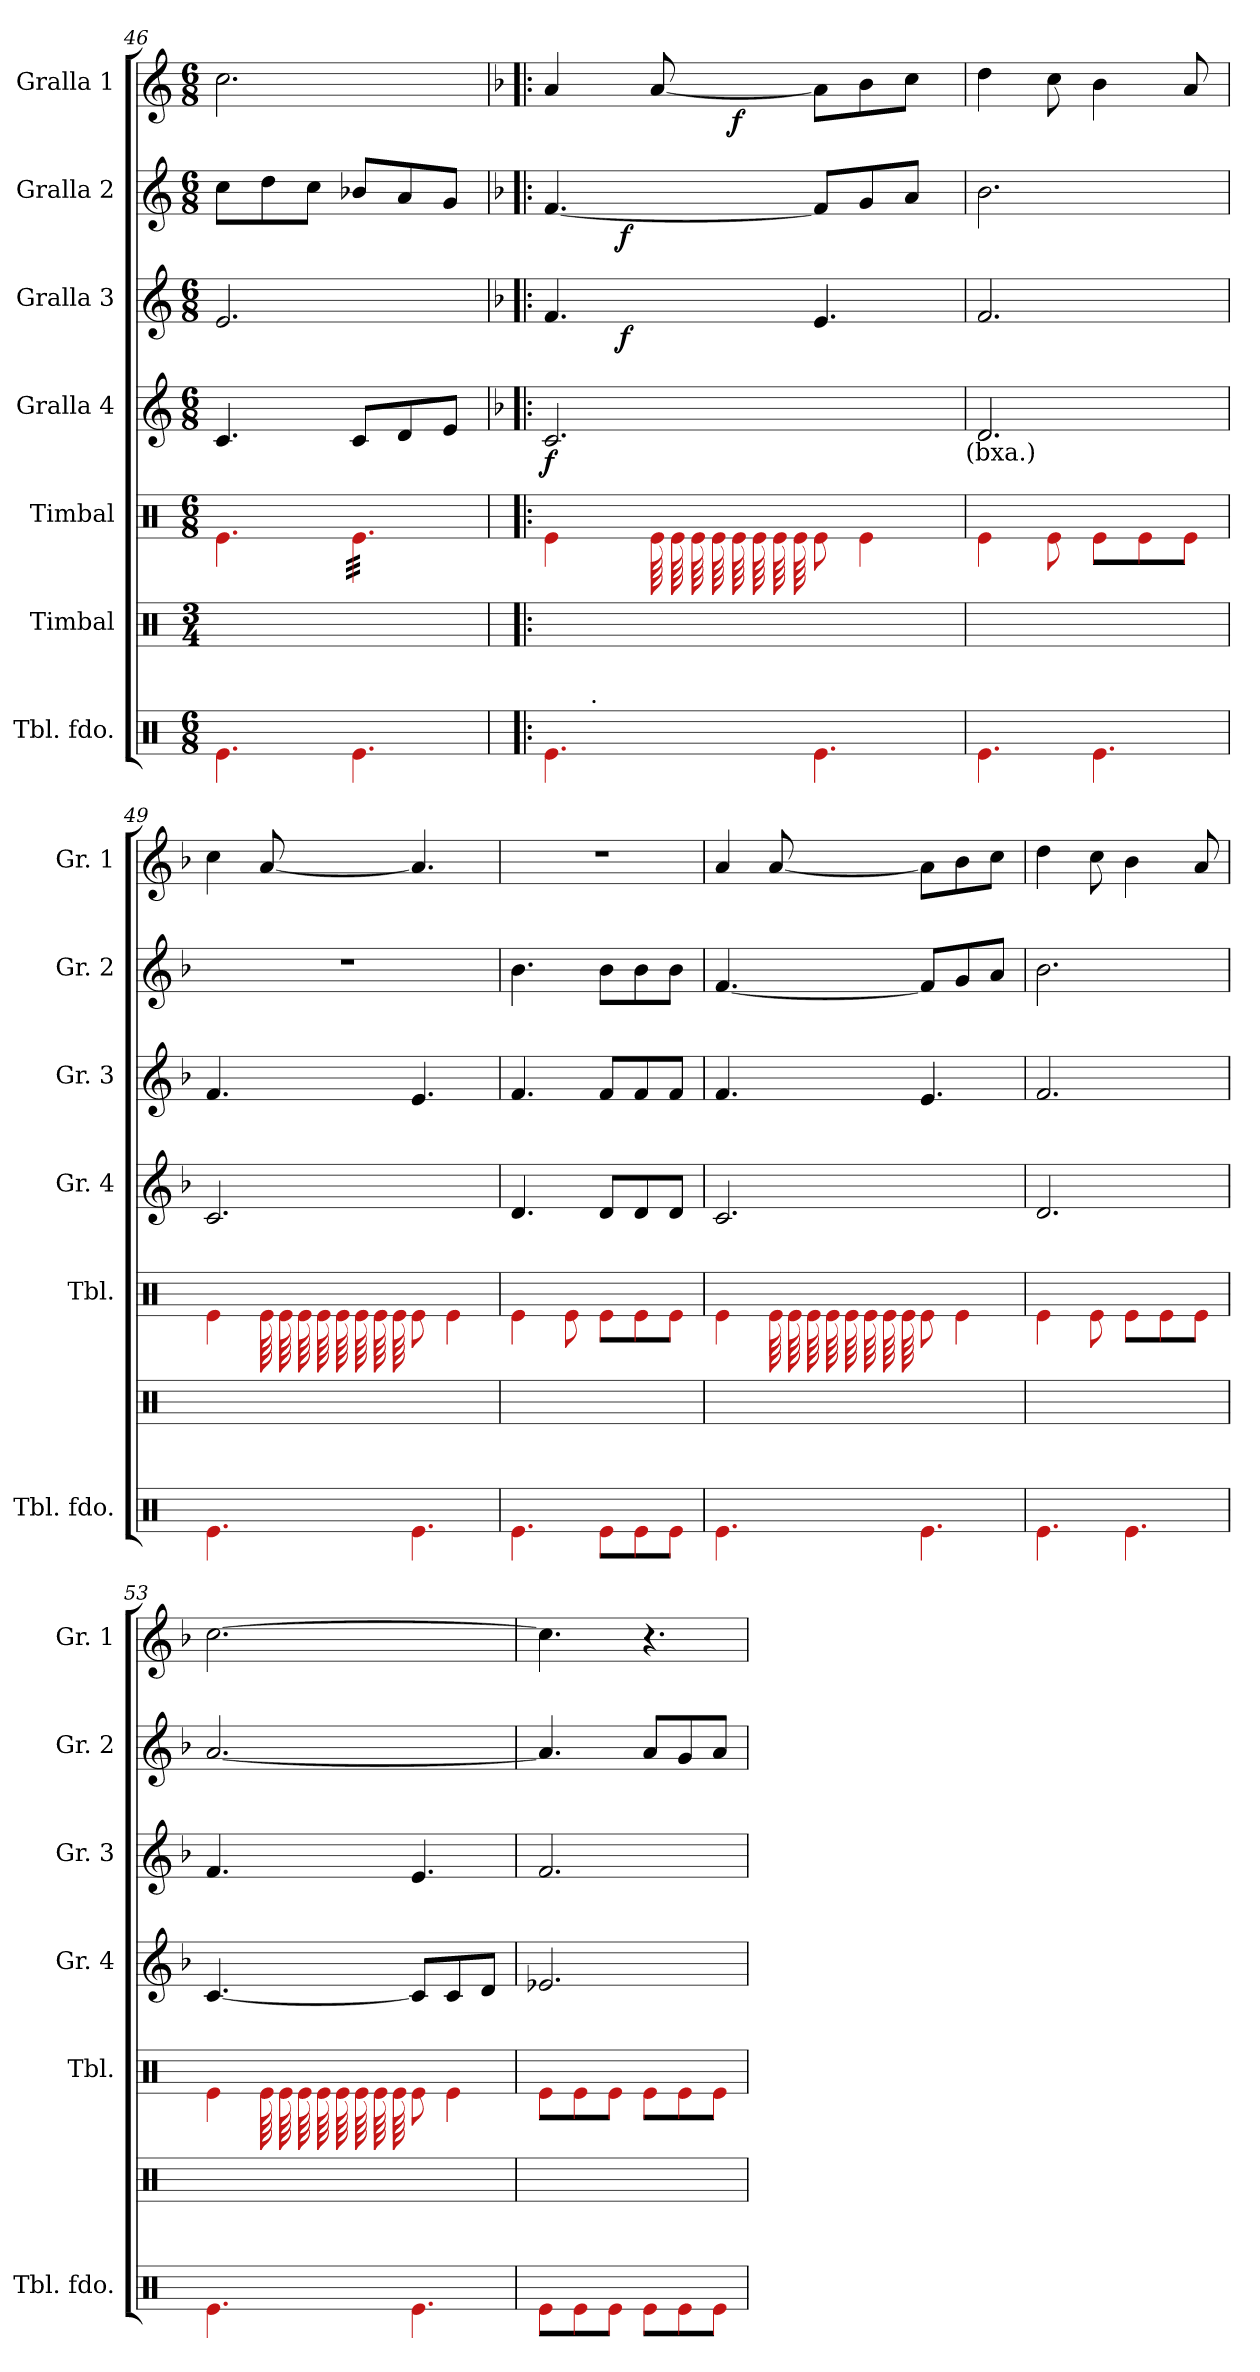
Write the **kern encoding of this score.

**kern	**kern	**kern	**kern	**dynam	**kern	**dynam	**kern	**dynam	**kern	**dynam
*part7	*part6	*part5	*part4	*part4	*part3	*part3	*part2	*part2	*part1	*part1
*staff7	*staff6	*staff5	*staff4	*staff4	*staff3	*staff3	*staff2	*staff2	*staff1	*staff1
*I"Tbl. fdo.	*I"Timbal	*I"Timbal	*I"Gralla 4	*	*I"Gralla 3	*	*I"Gralla 2	*	*I"Gralla 1	*
*I'Tbl. fdo.	*	*I'Tbl.	*I'Gr. 4	*	*I'Gr. 3	*	*I'Gr. 2	*	*I'Gr. 1	*
*clefX	*clefX	*clefX	*clefG2	*	*clefG2	*	*clefG2	*	*clefG2	*
*k[]	*k[]	*k[]	*k[]	*	*k[]	*	*k[]	*	*k[]	*
*M6/8	*M3/4	*M6/8	*M6/8	*	*M6/8	*	*M6/8	*	*M6/8	*
=46	=46	=46	=46	=46	=46	=46	=46	=46	=46	=46
4.e\	2.ryy	4.e\	4.c/	.	2.e/	.	8cc\L	.	2.cc\	.
.	.	.	.	.	.	.	8dd\	.	.	.
.	.	.	.	.	.	.	8cc\J	.	.	.
*	*	*tremolo	*	*	*	*	*	*	*	*
4.e\	.	32e\LLL	8c/L	.	.	.	8b-X/L	.	.	.
.	.	32e\	.	.	.	.	.	.	.	.
.	.	32e\	.	.	.	.	.	.	.	.
.	.	32e\	.	.	.	.	.	.	.	.
.	.	32e\	8d/	.	.	.	8a/	.	.	.
.	.	32e\	.	.	.	.	.	.	.	.
.	.	32e\	.	.	.	.	.	.	.	.
.	.	32e\	.	.	.	.	.	.	.	.
.	.	32e\	8e/J	.	.	.	8g/J	.	.	.
.	.	32e\	.	.	.	.	.	.	.	.
.	.	32e\	.	.	.	.	.	.	.	.
.	.	32e\JJJ	.	.	.	.	.	.	.	.
*	*	*Xtremolo	*	*	*	*	*	*	*	*
!!LO:LB:g=z
=47!|:	=47!|:	=47!|:	=47!|:	=47!|:	=47!|:	=47!|:	=47!|:	=47!|:	=47!|:	=47!|:
*	*	*	*k[b-]	*	*k[b-]	*	*k[b-]	*	*k[b-]	*
*	*	*	*F:	*	*F:	*	*F:	*	*F:	*
!	!	!	!	!LO:DY:b	!	!	!	!	!	!
*^	*	*	*	*	*^	*	*^	*	*^	*
4.e\	8ryy	2.ryy	4e\	2.c/	f	4.f/	8.ryy	.	[4.f/	8.ryy	.	4a/	4ryy	.
!	!LO:TX:a:t=.	!	!	!	!	!	!	!	!	!	!	!	!	!
.	2ryy	.	.	.	.	.	.	.	.	.	.	.	.	.
!	!	!	!	!	!	!	!	!LO:DY:b	!	!	!LO:DY:b	!	!	!
.	.	.	.	.	.	.	2ryy	f	.	2ryy	f	.	.	.
!	!	!	!LO:TX:b:t=.	!	!	!	!	!	!	!	!	!	!	!
!	!	!	!LO:TX:a:t=.	!	!	!	!	!	!	!	!	!	!	!
*	*	*	*tremolo	*	*	*	*	*	*	*	*	*	*	*
.	.	.	64e\	.	.	.	.	.	.	.	.	[8a/	16ryy	.
.	.	.	64e\	.	.	.	.	.	.	.	.	.	.	.
.	.	.	64e\	.	.	.	.	.	.	.	.	.	.	.
.	.	.	64e\	.	.	.	.	.	.	.	.	.	.	.
!	!	!	!	!	!	!	!	!	!	!	!	!	!	!LO:DY:b
.	.	.	64e\	.	.	.	.	.	.	.	.	.	4..ryy	f
.	.	.	64e\	.	.	.	.	.	.	.	.	.	.	.
.	.	.	64e\	.	.	.	.	.	.	.	.	.	.	.
.	.	.	64e\	.	.	.	.	.	.	.	.	.	.	.
*	*	*	*Xtremolo	*	*	*	*	*	*	*	*	*	*	*
4.e\	.	.	8e\	.	.	4.e/	.	.	8f/L]	.	.	8a\L]	.	.
.	.	.	4e\	.	.	.	.	.	8g/	.	.	8b-\	.	.
.	8ryy	.	.	.	.	.	.	.	8a/J	.	.	8cc\J	.	.
.	.	.	.	.	.	.	16ryy	.	.	16ryy	.	.	.	.
!	!	!	!	!LO:TX:b:t=(bxa.)	!	!	!	!	!	!	!	!	!	!
*	*	*	*	*	*	*v	*v	*	*	*	*	*v	*v	*
*v	*v	*	*	*	*	*	*	*v	*v	*	*	*
=48	=48	=48	=48	=48	=48	=48	=48	=48	=48	=48
4.e\	2.ryy	4e\	2.d/	.	2.f/	.	2.b-\	.	4dd\	.
.	.	8e\	.	.	.	.	.	.	8cc\	.
4.e\	.	8e\L	.	.	.	.	.	.	4b-\	.
.	.	8e\	.	.	.	.	.	.	.	.
.	.	8e\J	.	.	.	.	.	.	8a/	.
=49	=49	=49	=49	=49	=49	=49	=49	=49	=49	=49
4.e\	2.ryy	4e\	2.c/	.	4.f/	.	2.r	.	4cc\	.
*	*	*tremolo	*	*	*	*	*	*	*	*
.	.	64e\	.	.	.	.	.	.	[8a/	.
.	.	64e\	.	.	.	.	.	.	.	.
.	.	64e\	.	.	.	.	.	.	.	.
.	.	64e\	.	.	.	.	.	.	.	.
.	.	64e\	.	.	.	.	.	.	.	.
.	.	64e\	.	.	.	.	.	.	.	.
.	.	64e\	.	.	.	.	.	.	.	.
.	.	64e\	.	.	.	.	.	.	.	.
*	*	*Xtremolo	*	*	*	*	*	*	*	*
4.e\	.	8e\	.	.	4.e/	.	.	.	4.a/]	.
.	.	4e\	.	.	.	.	.	.	.	.
=50	=50	=50	=50	=50	=50	=50	=50	=50	=50	=50
4.e\	2.ryy	4e\	4.d/	.	4.f/	.	4.b-\	.	2.r	.
.	.	8e\	.	.	.	.	.	.	.	.
8e\L	.	8e\L	8d/L	.	8f/L	.	8b-\L	.	.	.
8e\	.	8e\	8d/	.	8f/	.	8b-\	.	.	.
8e\J	.	8e\J	8d/J	.	8f/J	.	8b-\J	.	.	.
=51	=51	=51	=51	=51	=51	=51	=51	=51	=51	=51
4.e\	2.ryy	4e\	2.c/	.	4.f/	.	[4.f/	.	4a/	.
*	*	*tremolo	*	*	*	*	*	*	*	*
.	.	64e\	.	.	.	.	.	.	[8a/	.
.	.	64e\	.	.	.	.	.	.	.	.
.	.	64e\	.	.	.	.	.	.	.	.
.	.	64e\	.	.	.	.	.	.	.	.
.	.	64e\	.	.	.	.	.	.	.	.
.	.	64e\	.	.	.	.	.	.	.	.
.	.	64e\	.	.	.	.	.	.	.	.
.	.	64e\	.	.	.	.	.	.	.	.
*	*	*Xtremolo	*	*	*	*	*	*	*	*
4.e\	.	8e\	.	.	4.e/	.	8f/L]	.	8a\L]	.
.	.	4e\	.	.	.	.	8g/	.	8b-\	.
.	.	.	.	.	.	.	8a/J	.	8cc\J	.
=52	=52	=52	=52	=52	=52	=52	=52	=52	=52	=52
4.e\	2.ryy	4e\	2.d/	.	2.f/	.	2.b-\	.	4dd\	.
.	.	8e\	.	.	.	.	.	.	8cc\	.
4.e\	.	8e\L	.	.	.	.	.	.	4b-\	.
.	.	8e\	.	.	.	.	.	.	.	.
.	.	8e\J	.	.	.	.	.	.	8a/	.
!!LO:PB:g=z
=53	=53	=53	=53	=53	=53	=53	=53	=53	=53	=53
4.e\	2.ryy	4e\	[4.c/	.	4.f/	.	[2.a/	.	[2.cc\	.
*	*	*tremolo	*	*	*	*	*	*	*	*
.	.	64e\	.	.	.	.	.	.	.	.
.	.	64e\	.	.	.	.	.	.	.	.
.	.	64e\	.	.	.	.	.	.	.	.
.	.	64e\	.	.	.	.	.	.	.	.
.	.	64e\	.	.	.	.	.	.	.	.
.	.	64e\	.	.	.	.	.	.	.	.
.	.	64e\	.	.	.	.	.	.	.	.
.	.	64e\	.	.	.	.	.	.	.	.
*	*	*Xtremolo	*	*	*	*	*	*	*	*
4.e\	.	8e\	8c/L]	.	4.e/	.	.	.	.	.
.	.	4e\	8c/	.	.	.	.	.	.	.
.	.	.	8d/J	.	.	.	.	.	.	.
=54	=54	=54	=54	=54	=54	=54	=54	=54	=54	=54
8e\L	2.ryy	8e\L	2.e-X/	.	2.f/	.	4.a/]	.	4.cc\]	.
8e\	.	8e\	.	.	.	.	.	.	.	.
8e\J	.	8e\J	.	.	.	.	.	.	.	.
8e\L	.	8e\L	.	.	.	.	8a/L	.	4.r	.
8e\	.	8e\	.	.	.	.	8g/	.	.	.
8e\J	.	8e\J	.	.	.	.	8a/J	.	.	.
=	=	=	=	=	=	=	=	=	=	=
*-	*-	*-	*-	*-	*-	*-	*-	*-	*-	*-
